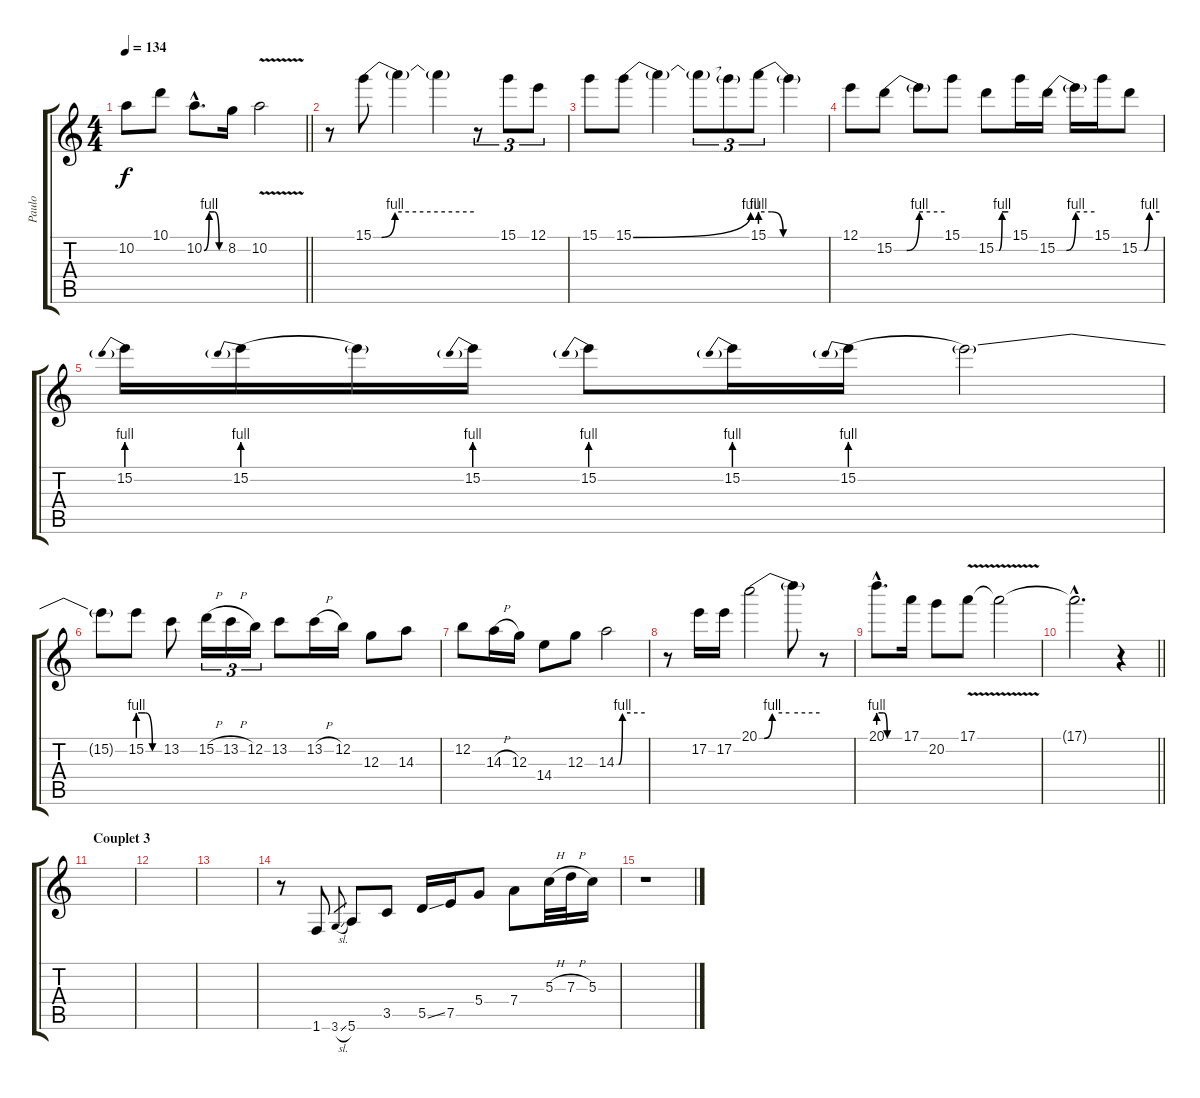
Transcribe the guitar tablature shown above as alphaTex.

\track ("Paulo" "Paulo") {instrument distortionguitar}
\staff {score tabs}
\tuning (E4 B3 G3 D3 A2 E2) {hide}
\ts (4 4)
\tempo 134
\clef g2
\barLineRight lightlight
\ks c
10.2{t}.8{dy f} 10.1.8 10.2{be (custom 0 0 15 4 30 4 45 0 60 0) hac}.8{d} 8.2.16 10.2{v}.2 |
r.8 15.1{be (custom 0 0 5 0 13 4 60 4)}.8 15.1{t}.4 15.1{t}.4 r.8{tu (3 2)} 15.1.8{tu (3 2)} 12.1.8{tu (3 2)} |
15.1.8 15.1{be (bend 0 0 60 4)}.8 15.1{t}.4 15.1{t}.8{tu (3 2)} 15.1{t}.8{tu (3 2)} 15.1{be (custom 0 4 10 4 20 0 40 0 60 0)}.8{tu (3 2)} 15.1{t}.4 |
12.1.8 15.2{be (custom 0 0 15 0 30 4 60 4)}.8 15.2{t}.8 15.1.8 15.2{be (custom 0 0 15 0 30 4 60 4)}.8 15.1.16 15.2{be (custom 0 0 15 0 30 4 60 4)}.16 15.2{t}.16 15.1.16 15.2{be (custom 0 0 15 0 30 4 60 4)}.8 |
15.2{be (prebend 0 4 60 4)}.16 15.2{be (prebend 0 4 60 4)}.16 15.2{t}.16 15.2{be (prebend 0 4 60 4)}.16 15.2{be (prebend 0 4 60 4)}.8 15.2{be (prebend 0 4 60 4)}.16 15.2{be (prebend 0 4 60 4)}.16 15.2{t}.2 |
15.2{t}.8 15.2{be (custom 0 4 20 4 40 0 60 0)}.8 13.2.8 15.2{h}.16{tu (3 2)} 13.2{h}.16{tu (3 2)} 12.2.16{tu (3 2)} 13.2.8 13.2{h}.16 12.2.16 12.3.8 14.3.8 |
12.2.8 14.3{h}.16 12.3.16 14.4.8 12.3.8 14.3{be (custom 0 0 5 0 13 4 30 4 60 4)}.2 |
r.8 17.2.16 17.2.16 20.1{be (custom 0 0 5 0 13 4 30 4 60 4)}.2 20.1{t}.8 r.8 |
20.1{be (custom 0 4 15 4 25 0 40 0 60 0) hac}.8{d} 17.1.16 20.2.8 17.1{v}.8 17.1{t}.2 |
\barLineRight lightlight
17.1{hac t}.2{d} r.4 |
\section ("" "Couplet 3")
|
|
|
r.8 1.6.8 3.6{sl}.8{gr} 5.6.8 3.5.8 5.5{ss}.16 7.5.16 5.4.8 7.4.8 5.3{h}.32 7.3{h}.32 5.3.16 |
r.1
